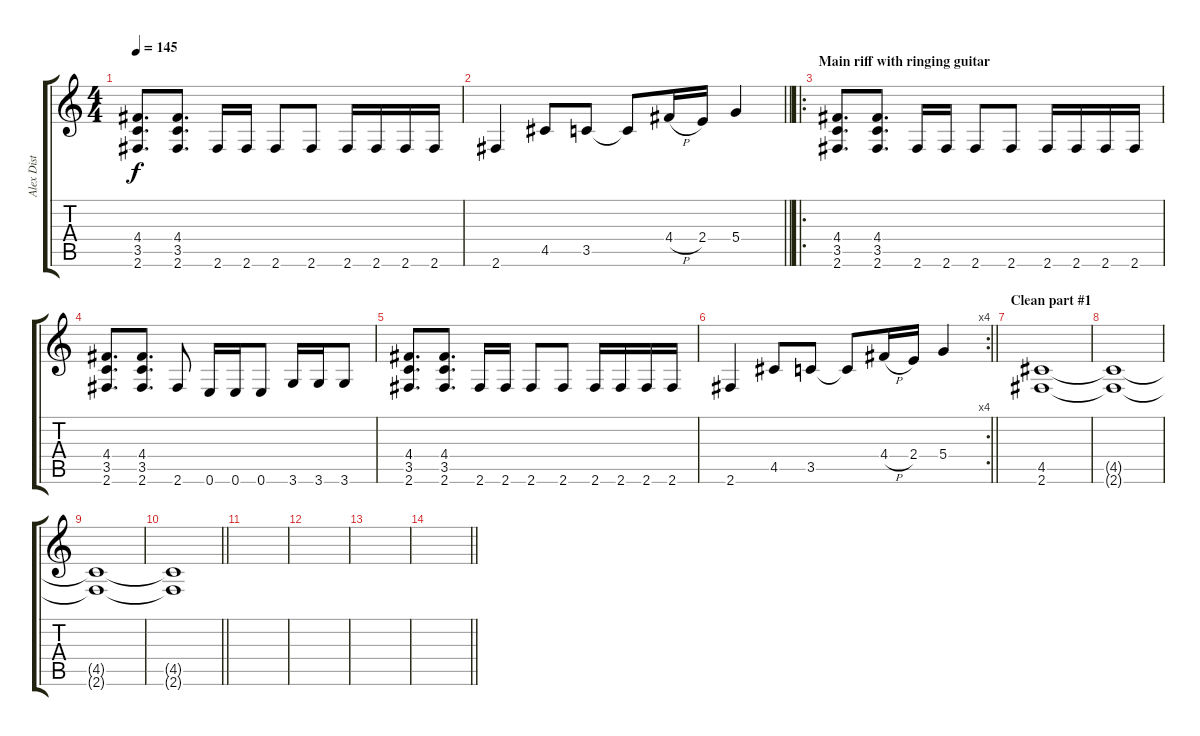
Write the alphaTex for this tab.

\track ("Alex Dist" "Alex Dist") {instrument distortionguitar}
\staff {score tabs}
\tuning (E4 B3 G3 D3 A2 E2) {hide}
\ts (4 4)
\tempo 145
\clef g2
\ks c
(4.4 3.5 2.6).8{d dy f} (4.4 3.5 2.6).8{d} 2.6.16 2.6.16 2.6.8 2.6.8 2.6.16 2.6.16 2.6.16 2.6.16 |
\barLineRight lightlight
2.6.4 4.5.8 3.5.8 3.5{t}.8 4.4{h}.16 2.4.16 5.4.4 |
\ro
\section ("" "Main riff with ringing guitar")
(4.4 3.5 2.6).8{d} (4.4 3.5 2.6).8{d} 2.6.16 2.6.16 2.6.8 2.6.8 2.6.16 2.6.16 2.6.16 2.6.16 |
(4.4 3.5 2.6).8{d} (4.4 3.5 2.6).8{d} 2.6.8 0.6.16 0.6.16 0.6.8 3.6.16 3.6.16 3.6.8 |
(4.4 3.5 2.6).8{d} (4.4 3.5 2.6).8{d} 2.6.16 2.6.16 2.6.8 2.6.8 2.6.16 2.6.16 2.6.16 2.6.16 |
\rc 4
\barLineRight lightlight
2.6.4 4.5.8 3.5.8 3.5{t}.8 4.4{h}.16 2.4.16 5.4.4 |
\section ("" "Clean part #1")
(4.5 2.6).1{volume 7} |
(4.5{t} 2.6{t}).1 |
(4.5{t} 2.6{t}).1 |
\barLineRight lightlight
(4.5{t} 2.6{t}).1 |
|
|
|
\barLineRight lightlight
